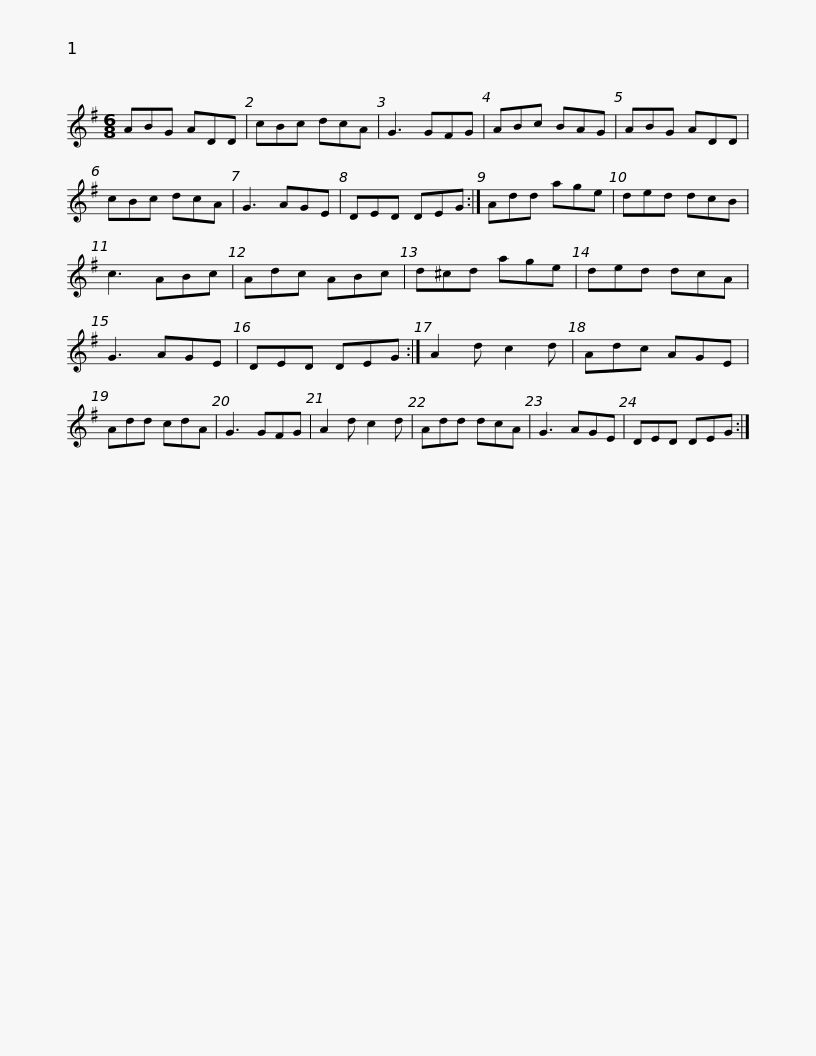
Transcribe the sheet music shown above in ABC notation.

X:1
L:1/8
M:6/8
I:linebreak $
K:G
V:1 treble
V:1
 ABG ADD | cBc dcA | G3 GFG | ABc BAG | ABG ADD | %5
 cBc dcA | G3 AGE |$ DED DEG :| Add age | ded dcB | %10
 c3 ABc | Adc ABc | d^cd age | ded dcA |$ G3 AGE | %15
 DED DEG :| A2 d c2 d | Adc AGE | Add cdA | G3 GFG | %20
 A2 d c2 d | Add dcA |$ G3 AGE | DED DEG :| %24
